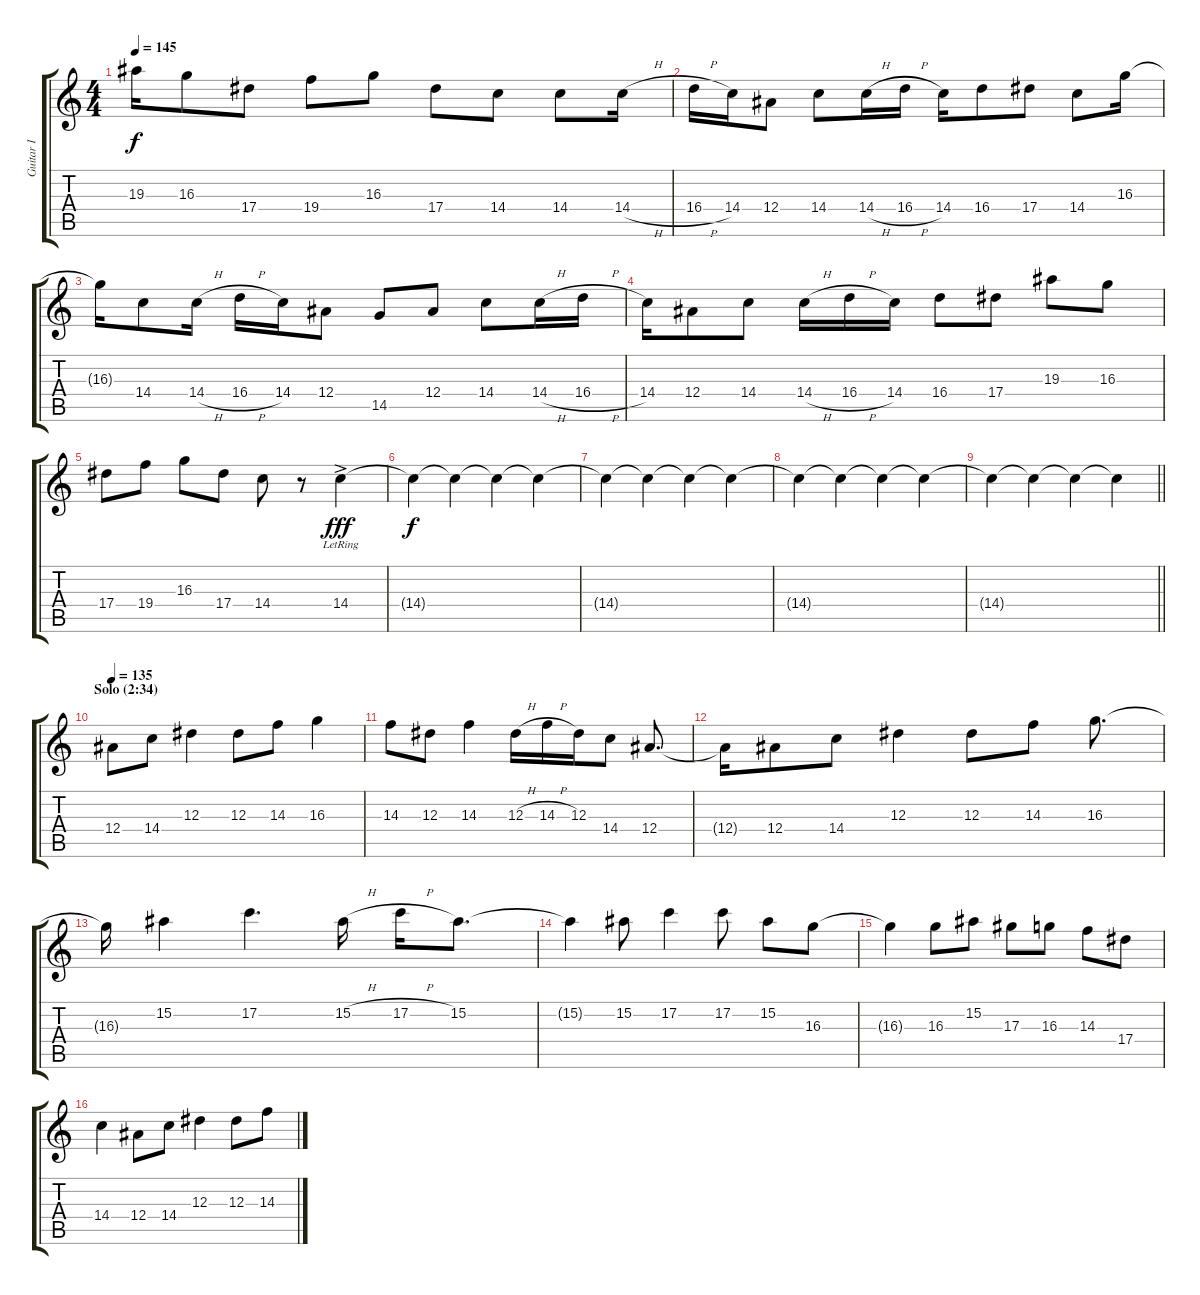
\track ("Guitar I" "Guitar I") {instrument distortionguitar}
\staff {score tabs}
\tuning (C4 G3 Eb3 Bb2 F2 C2) {hide}
\ts (4 4)
\tempo 145
\clef g2
\ks c
19.3{t}.16{dy f} 16.3.8 17.4.8 19.4.8 16.3.8 17.4.8 14.4.8 14.4.8 14.4{h}.16 |
16.4{h}.16 14.4.16 12.4.8 14.4.8 14.4{h}.16 16.4{h}.16 14.4.16 16.4.8 17.4.8 14.4.8 16.3.16 |
16.3{t}.16 14.4.8 14.4{h}.16 16.4{h}.16 14.4.16 12.4.8 14.5.8 12.4.8 14.4.8 14.4{h}.16 16.4{h}.16 |
14.4.16 12.4.8 14.4.8 14.4{h}.16 16.4{h}.16 14.4.16 16.4.8 17.4.8 19.3.8 16.3.8 |
17.4.8 19.4.8 16.3.8 17.4.8 14.4.8 r.8 14.4{ac lr}.4{dy fff} |
14.4{t}.4{dy f} 14.4{t}.4 14.4{t}.4 14.4{t}.4 |
14.4{t}.4 14.4{t}.4 14.4{t}.4 14.4{t}.4 |
14.4{t}.4{volume 0} 14.4{t}.4 14.4{t}.4 14.4{t}.4 |
\barLineRight lightlight
14.4{t}.4 14.4{t}.4 14.4{t}.4 14.4{t}.4 |
\section ("" "Solo (2:34)")
\tempo 135
12.4.8{volume 16} 14.4.8 12.3.4 12.3.8 14.3.8 16.3.4 |
14.3.8 12.3.8 14.3.4 12.3{h}.16 14.3{h}.16 12.3.16 14.4.8 12.4.8{d} |
12.4{t}.16 12.4.8 14.4.8 12.3.4 12.3.8 14.3.8 16.3.8{d} |
16.3{t}.16 15.2.4 17.2.4{d} 15.2{h}.16 17.2{h}.16 15.2.8{d} |
15.2{t}.4 15.2.8 17.2.4 17.2.8 15.2.8 16.3.8 |
16.3{t}.4 16.3.8 15.2.8 17.3.8 16.3.8 14.3.8 17.4.8 |
14.4.4 12.4.8 14.4.8 12.3.4 12.3.8 14.3.8
